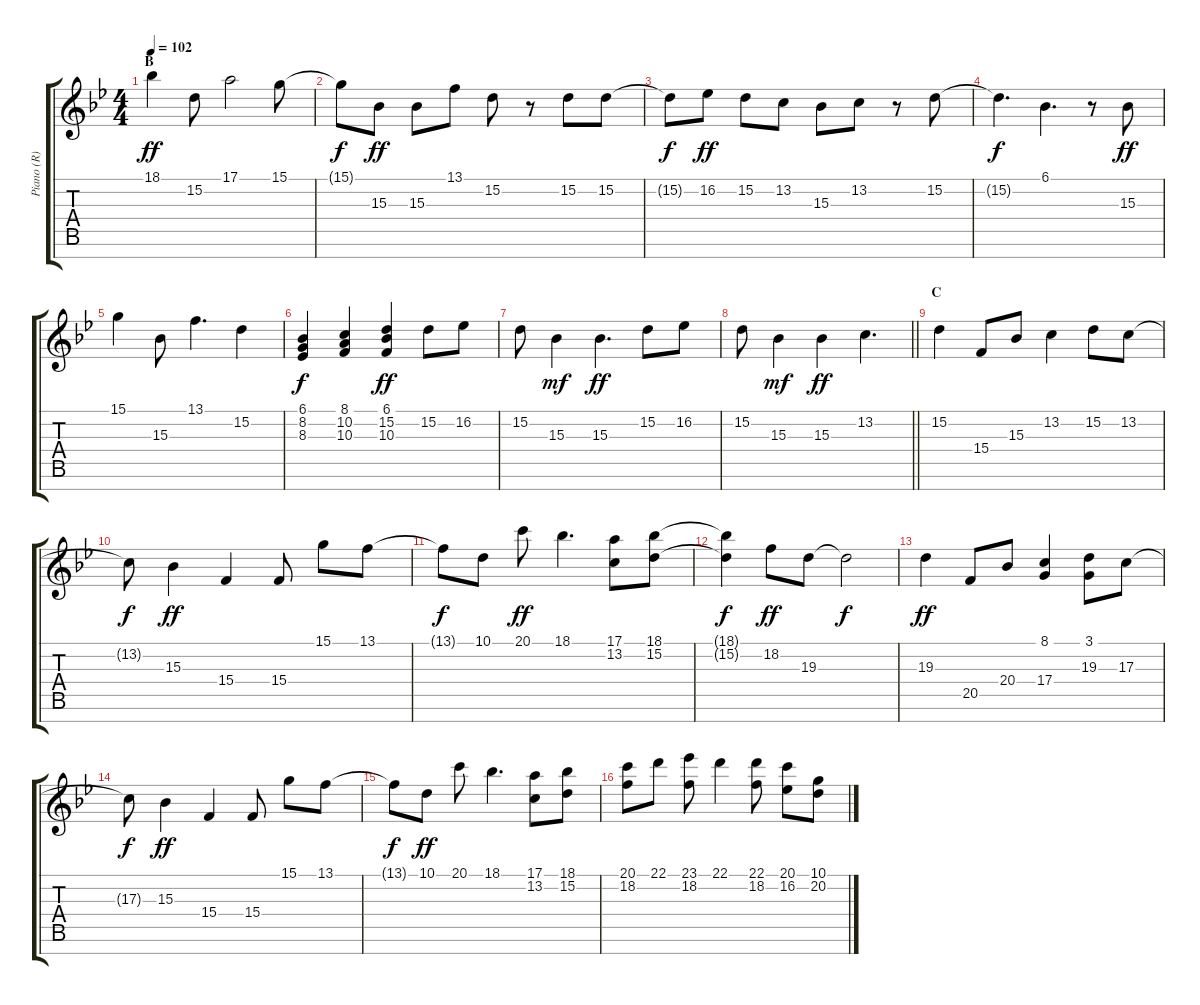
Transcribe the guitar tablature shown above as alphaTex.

\track ("Piano (R)" "Piano (R)") {instrument acousticgrandpiano}
\staff {score tabs}
\tuning (E4 B3 G3 D3 A2 E2 B1) {hide}
\ts (4 4)
\section ("" "B")
\tempo 102
\clef g2
\ks bb
18.1.4{dy ff} 15.2.8 17.1.2 15.1.8 |
15.1{t}.8{dy f} 15.3.8{dy ff} 15.3.8 13.1.8 15.2.8 r.8 15.2.8 15.2.8 |
15.2{t}.8{dy f} 16.2.8{dy ff} 15.2.8 13.2.8 15.3.8 13.2.8 r.8 15.2.8 |
15.2{t}.4{d dy f} 6.1.4{d} r.8 15.3.8{dy ff} |
15.1.4 15.3.8 13.1.4{d} 15.2.4 |
(6.1 8.2 8.3).4{dy f} (8.1 10.2 10.3).4 (6.1 15.2 10.3).4{dy ff} 15.2.8 16.2.8 |
15.2.8 15.3.4{dy mf} 15.3.4{d dy ff} 15.2.8 16.2.8 |
\barLineRight lightlight
15.2.8 15.3.4{dy mf} 15.3.4{dy ff} 13.2.4{d} |
\section ("" "C")
15.2.4 15.4.8 15.3.8 13.2.4 15.2.8 13.2.8 |
13.2{t}.8{dy f} 15.3.4{dy ff} 15.4.4 15.4.8 15.1.8 13.1.8 |
13.1{t}.8{dy f} 10.1.8 20.1.8{dy ff} 18.1.4{d} (17.1 13.2).8 (18.1 15.2).8 |
(18.1{t} 15.2{t}).4{dy f} 18.2.8{dy ff} 19.3.8 19.3{t}.2{dy f} |
19.3.4{dy ff} 20.5.8 20.4.8 (8.1 17.4).4 (3.1 19.3).8 17.3.8 |
17.3{t}.8{dy f} 15.3.4{dy ff} 15.4.4 15.4.8 15.1.8 13.1.8 |
13.1{t}.8{dy f} 10.1.8{dy ff} 20.1.8 18.1.4{d} (17.1 13.2).8 (18.1 15.2).8 |
(20.1 18.2).8 22.1.8 (23.1 18.2).8 22.1.4 (22.1 18.2).8 (20.1 16.2).8 (10.1 20.2).8
